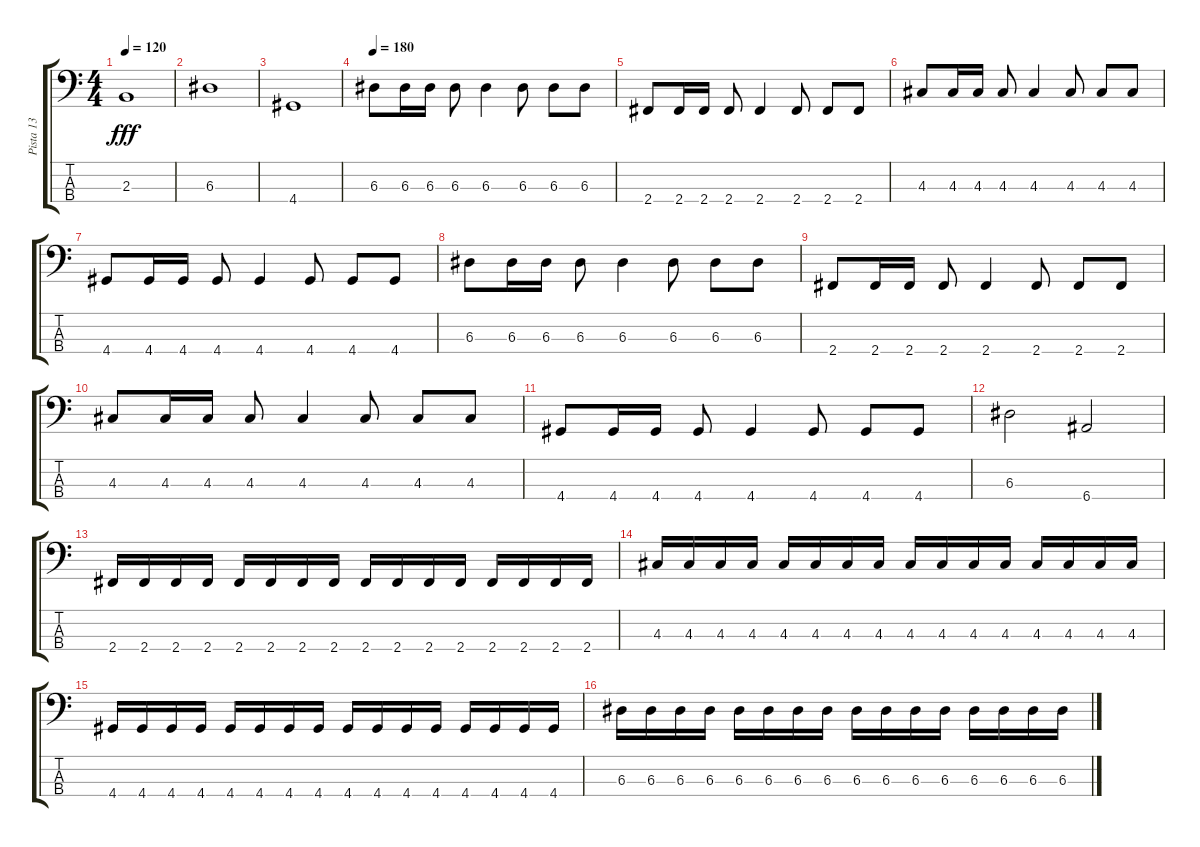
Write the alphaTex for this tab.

\track ("Pista 13" "Pista 13") {instrument electricbassfinger}
\staff {score tabs}
\tuning (G2 D2 A1 E1) {hide}
\ts (4 4)
\tempo 120
\clef f4
\ks c
2.3.1{dy fff} |
6.3.1 |
4.4.1 |
\tempo 180
6.3.8 6.3.16 6.3.16 6.3.8 6.3.4 6.3.8 6.3.8 6.3.8 |
2.4.8 2.4.16 2.4.16 2.4.8 2.4.4 2.4.8 2.4.8 2.4.8 |
4.3.8 4.3.16 4.3.16 4.3.8 4.3.4 4.3.8 4.3.8 4.3.8 |
4.4.8 4.4.16 4.4.16 4.4.8 4.4.4 4.4.8 4.4.8 4.4.8 |
6.3.8 6.3.16 6.3.16 6.3.8 6.3.4 6.3.8 6.3.8 6.3.8 |
2.4.8 2.4.16 2.4.16 2.4.8 2.4.4 2.4.8 2.4.8 2.4.8 |
4.3.8 4.3.16 4.3.16 4.3.8 4.3.4 4.3.8 4.3.8 4.3.8 |
4.4.8 4.4.16 4.4.16 4.4.8 4.4.4 4.4.8 4.4.8 4.4.8 |
6.3.2 6.4.2 |
2.4.16 2.4.16 2.4.16 2.4.16 2.4.16 2.4.16 2.4.16 2.4.16 2.4.16 2.4.16 2.4.16 2.4.16 2.4.16 2.4.16 2.4.16 2.4.16 |
4.3.16 4.3.16 4.3.16 4.3.16 4.3.16 4.3.16 4.3.16 4.3.16 4.3.16 4.3.16 4.3.16 4.3.16 4.3.16 4.3.16 4.3.16 4.3.16 |
4.4.16 4.4.16 4.4.16 4.4.16 4.4.16 4.4.16 4.4.16 4.4.16 4.4.16 4.4.16 4.4.16 4.4.16 4.4.16 4.4.16 4.4.16 4.4.16 |
6.3.16 6.3.16 6.3.16 6.3.16 6.3.16 6.3.16 6.3.16 6.3.16 6.3.16 6.3.16 6.3.16 6.3.16 6.3.16 6.3.16 6.3.16 6.3.16
